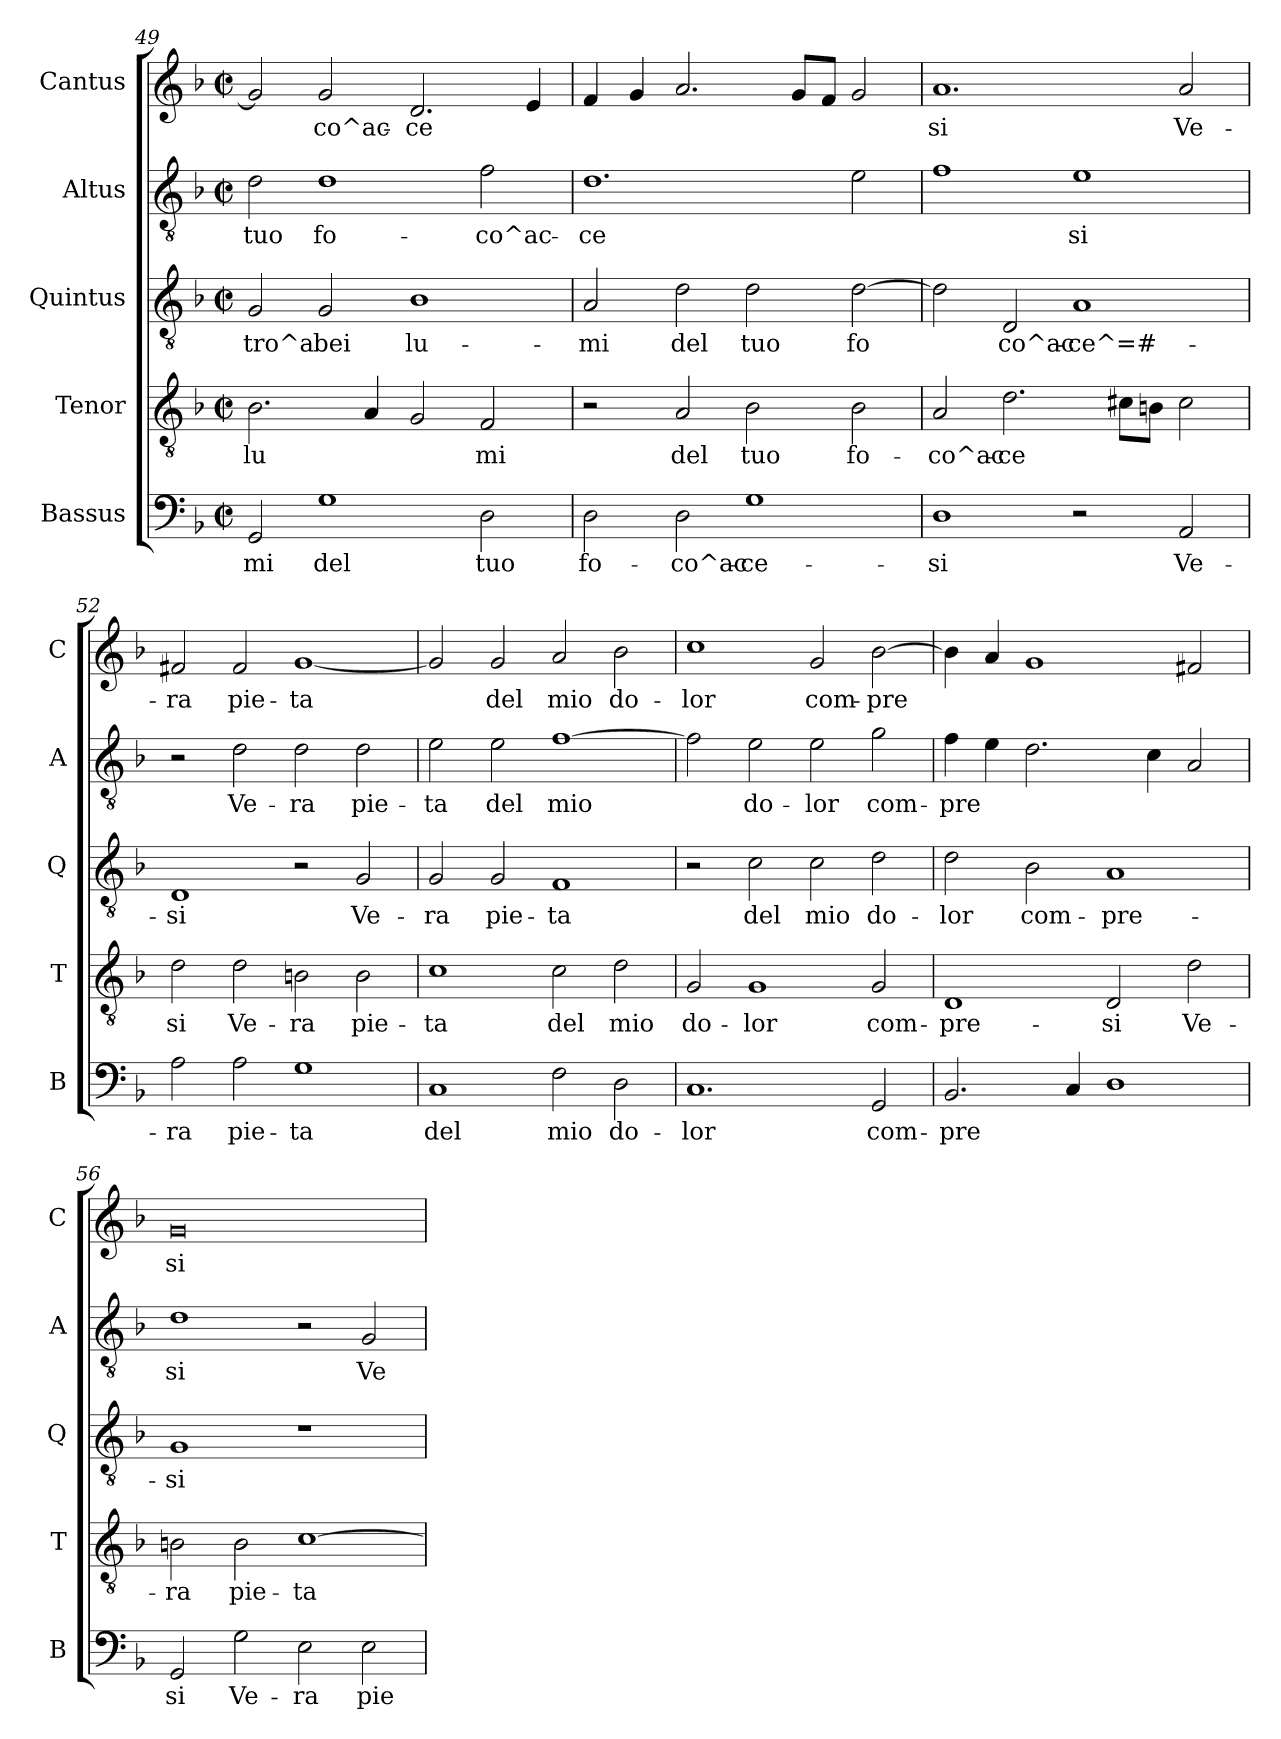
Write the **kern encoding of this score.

**kern	**text	**kern	**text	**kern	**text	**kern	**text	**kern	**text
*part5	*part5	*part4	*part4	*part3	*part3	*part2	*part2	*part1	*part1
*staff5	*staff5	*staff4	*staff4	*staff3	*staff3	*staff2	*staff2	*staff1	*staff1
*I"Bassus	*	*I"Tenor	*	*I"Quintus	*	*I"Altus	*	*I"Cantus	*
*I'B	*	*I'T	*	*I'Q	*	*I'A	*	*I'C	*
!!LO:PB:g=z
*clefF4	*	*clefGv2	*	*clefGv2	*	*clefGv2	*	*clefG2	*
*k[b-]	*	*k[b-]	*	*k[b-]	*	*k[b-]	*	*k[b-]	*
*F:	*	*F:	*	*F:	*	*F:	*	*F:	*
*M2/2	*	*M2/2	*	*M2/2	*	*M2/2	*	*M2/2	*
*met(c|)	*	*met(c|)	*	*met(c|)	*	*met(c|)	*	*met(c|)	*
=49	=49	=49	=49	=49	=49	=49	=49	=49	=49
!	!LO:LY:b:cj	!	!LO:LY:b:cj	!	!LO:LY:b:cj	!	!LO:LY:b:cj	!	!LO:LY:b:cj
2GG/	-mi	2.B-\	lu-	2G/	-tro^a	2d\	tuo	2g/]	--
!	!LO:LY:b:cj	!	!	!	!LO:LY:b:cj	!	!LO:LY:b:cj	!	!LO:LY:b:cj
1G	del	.	.	2G/	bei	1d	fo-	2g/	-co^ac-
!	!	!	!LO:LY:b:cj	!	!	!	!	!	!
.	.	4A/	--	.	.	.	.	.	.
!	!	!	!LO:LY:b:cj	!	!LO:LY:b:cj	!	!	!	!LO:LY:b:cj
.	.	2G/	--	1B-	lu-	.	.	2.d/	-ce-
!	!LO:LY:b:cj	!	!LO:LY:b:cj	!	!	!	!LO:LY:b:cj	!	!
2D\	tuo	2F/	-mi	.	.	2f\	-co^ac-	.	.
!	!	!	!	!	!	!	!	!	!LO:LY:b:cj
.	.	.	.	.	.	.	.	4e/	--
=50	=50	=50	=50	=50	=50	=50	=50	=50	=50
!	!LO:LY:b:cj	!	!	!	!LO:LY:b:cj	!	!LO:LY:b:cj	!	!LO:LY:b:cj
2D\	fo-	2r	.	2A/	-mi	1.d	-ce-	4f/	--
!	!	!	!	!	!	!	!	!	!LO:LY:b:cj
.	.	.	.	.	.	.	.	4g/	--
!	!LO:LY:b:cj	!	!LO:LY:b:cj	!	!LO:LY:b:cj	!	!	!	!LO:LY:b:cj
2D\	-co^ac-	2A/	del	2d\	del	.	.	2.a/	--
!	!LO:LY:b:cj	!	!LO:LY:b:cj	!	!LO:LY:b:cj	!	!	!	!
1G	-ce-	2B-\	tuo	2d\	tuo	.	.	.	.
!	!	!	!	!	!	!	!	!	!LO:LY:b:cj
.	.	.	.	.	.	.	.	8g/L	--
!	!	!	!	!	!	!	!	!	!LO:LY:b:cj
.	.	.	.	.	.	.	.	8f/J	--
!	!	!	!LO:LY:b:cj	!	!LO:LY:b:cj	!	!LO:LY:b:cj	!	!LO:LY:b:cj
.	.	2B-\	fo-	[>2d\	fo-	2e\	--	2g/	--
=51	=51	=51	=51	=51	=51	=51	=51	=51	=51
!	!LO:LY:b:cj	!	!LO:LY:b:cj	!	!LO:LY:b:cj	!	!LO:LY:b:cj	!	!LO:LY:b:cj
1D	-si	2A/	-co^ac-	2d\]	--	1f	--	1.a	-si
!	!	!	!LO:LY:b:cj	!	!LO:LY:b:cj	!	!	!	!
.	.	2.d\	-ce-	2D/	-co^ac-	.	.	.	.
!	!	!	!	!	!LO:LY:b:cj	!	!LO:LY:b:cj	!	!
2r	.	.	.	1A	-ce^=#-	1e	-si	.	.
!	!	!	!LO:LY:b:cj	!	!	!	!	!	!
.	.	8c#\L	--	.	.	.	.	.	.
!	!	!	!LO:LY:b:cj	!	!	!	!	!	!
.	.	8B\J	--	.	.	.	.	.	.
!	!LO:LY:b:cj	!	!LO:LY:b:cj	!	!	!	!	!	!LO:LY:b:cj
2AA/	Ve-	2c#\	--	.	.	.	.	2a/	Ve-
!!LO:PB:g=z
=52	=52	=52	=52	=52	=52	=52	=52	=52	=52
!	!LO:LY:b:cj	!	!LO:LY:b:cj	!	!LO:LY:b:cj	!	!	!	!LO:LY:b:cj
2A\	-ra	2d\	-si	1D	-si	2r	.	2f#X/	-ra
!	!LO:LY:b:cj	!	!LO:LY:b:cj	!	!	!	!LO:LY:b:cj	!	!LO:LY:b:cj
2A\	pie-	2d\	Ve-	.	.	2d\	Ve-	2f#/	pie-
!	!LO:LY:b:cj	!	!LO:LY:b:cj	!	!	!	!LO:LY:b:cj	!	!LO:LY:b:cj
1G	-ta	2Bn\	-ra	2r	.	2d\	-ra	[<1g	-ta
!	!	!	!LO:LY:b:cj	!	!LO:LY:b:cj	!	!LO:LY:b:cj	!	!
.	.	2B\	pie-	2G/	Ve-	2d\	pie-	.	.
=53	=53	=53	=53	=53	=53	=53	=53	=53	=53
!	!LO:LY:b:cj	!	!LO:LY:b:cj	!	!LO:LY:b:cj	!	!LO:LY:b:cj	!	!LO:LY:b:cj
1C	del	1c	-ta	2G/	-ra	2e\	-ta	2g/]	.
!	!	!	!	!	!LO:LY:b:cj	!	!LO:LY:b:cj	!	!LO:LY:b:cj
.	.	.	.	2G/	pie-	2e\	del	2g/	del
!	!LO:LY:b:cj	!	!LO:LY:b:cj	!	!LO:LY:b:cj	!	!LO:LY:b:cj	!	!LO:LY:b:cj
2F\	mio	2c\	del	1F	-ta	[>1f	mio	2a/	mio
!	!LO:LY:b:cj	!	!LO:LY:b:cj	!	!	!	!	!	!LO:LY:b:cj
2D\	do-	2d\	mio	.	.	.	.	2b-\	do-
=54	=54	=54	=54	=54	=54	=54	=54	=54	=54
!	!LO:LY:b:cj	!	!LO:LY:b:cj	!	!	!	!LO:LY:b:cj	!	!LO:LY:b:cj
1.C	-lor	2G/	do-	2r	.	2f\]	.	1cc	-lor
!	!	!	!LO:LY:b:cj	!	!LO:LY:b:cj	!	!LO:LY:b:cj	!	!
.	.	1G	-lor	2c\	del	2e\	do-	.	.
!	!	!	!	!	!LO:LY:b:cj	!	!LO:LY:b:cj	!	!LO:LY:b:cj
.	.	.	.	2c\	mio	2e\	-lor	2g/	com-
!	!LO:LY:b:cj	!	!LO:LY:b:cj	!	!LO:LY:b:cj	!	!LO:LY:b:cj	!	!LO:LY:b:cj
2GG/	com-	2G/	com-	2d\	do-	2g\	com-	[>2b-\	-pre-
=55	=55	=55	=55	=55	=55	=55	=55	=55	=55
!	!LO:LY:b:cj	!	!LO:LY:b:cj	!	!LO:LY:b:cj	!	!LO:LY:b:cj	!	!LO:LY:b:cj
2.BB-/	-pre-	1D	-pre-	2d\	-lor	4f\	-pre-	4b-\]	--
!	!	!	!	!	!	!	!LO:LY:b:cj	!	!LO:LY:b:cj
.	.	.	.	.	.	4e\	--	4a/	--
!	!	!	!	!	!LO:LY:b:cj	!	!LO:LY:b:cj	!	!LO:LY:b:cj
.	.	.	.	2B-\	com-	2.d\	--	1g	--
!	!LO:LY:b:cj	!	!	!	!	!	!	!	!
4C/	--	.	.	.	.	.	.	.	.
!	!LO:LY:b:cj	!	!LO:LY:b:cj	!	!LO:LY:b:cj	!	!	!	!
1D	--	2D/	-si	1A	-pre-	.	.	.	.
!	!	!	!	!	!	!	!LO:LY:b:cj	!	!
.	.	.	.	.	.	4c\	--	.	.
!	!	!	!LO:LY:b:cj	!	!	!	!LO:LY:b:cj	!	!LO:LY:b:cj
.	.	2d\	Ve-	.	.	2A/	--	2f#/	--
!!LO:LB:g=z
=56	=56	=56	=56	=56	=56	=56	=56	=56	=56
!	!LO:LY:b:cj	!	!LO:LY:b:cj	!	!LO:LY:b:cj	!	!LO:LY:b:cj	!	!LO:LY:b:cj
2GG/	-si	2Bn\	-ra	1G	-si	1d	-si	0g	-si
!	!LO:LY:b:cj	!	!LO:LY:b:cj	!	!	!	!	!	!
2G\	Ve-	2B\	pie-	.	.	.	.	.	.
!	!LO:LY:b:cj	!	!LO:LY:b:cj	!	!	!	!	!	!
2E\	-ra	[>1c	-ta	1r	.	2r	.	.	.
!	!LO:LY:b:cj	!	!	!	!	!	!LO:LY:b:cj	!	!
2E\	pie-	.	.	.	.	2G/	Ve-	.	.
=	=	=	=	=	=	=	=	=	=
*-	*-	*-	*-	*-	*-	*-	*-	*-	*-
